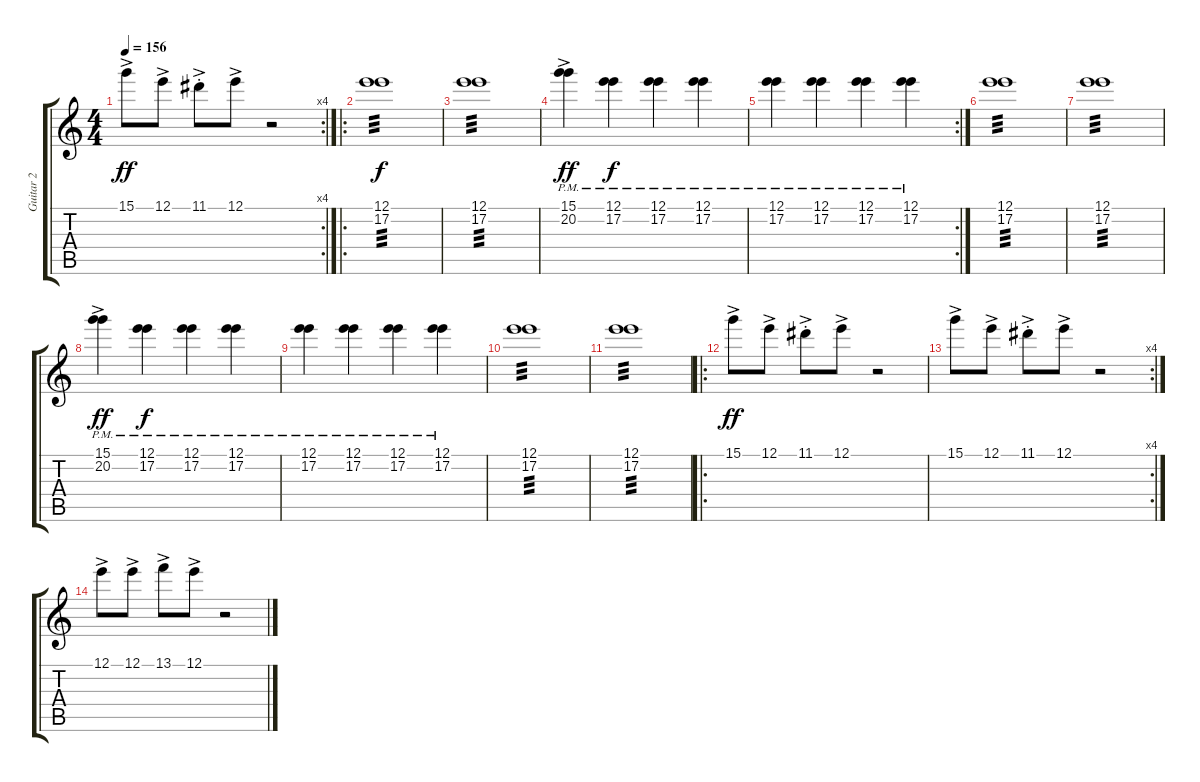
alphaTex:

\track ("Guitar 2" "Guitar 2") {instrument overdrivenguitar}
\staff {score tabs}
\tuning (E4 B3 G3 D3 A2 E2) {hide}
\rc 4
\ts (4 4)
\tempo 156
\clef g2
\ks c
15.1{ac}.8{dy ff} 12.1{ac}.8 11.1{ac st}.8 12.1{ac}.8 r.2 |
\ro
(12.1 17.2).1{tp 3 dy f} |
(12.1 17.2).1{tp 3} |
(15.1{ac pm} 20.2{ac pm}).4{dy ff} (12.1{pm} 17.2{pm}).4{dy f} (12.1{pm} 17.2{pm}).4 (12.1{pm} 17.2{pm}).4 |
\rc 2
(12.1{pm} 17.2{pm}).4 (12.1{pm} 17.2{pm}).4 (12.1{pm} 17.2{pm}).4 (12.1{pm} 17.2{pm}).4 |
(12.1 17.2).1{tp 3} |
(12.1 17.2).1{tp 3} |
(15.1{ac pm} 20.2{ac pm}).4{dy ff} (12.1{pm} 17.2{pm}).4{dy f} (12.1{pm} 17.2{pm}).4 (12.1{pm} 17.2{pm}).4 |
(12.1{pm} 17.2{pm}).4 (12.1{pm} 17.2{pm}).4 (12.1{pm} 17.2{pm}).4 (12.1{pm} 17.2{pm}).4 |
(12.1 17.2).1{tp 3} |
(12.1 17.2).1{tp 3} |
\ro
15.1{ac}.8{dy ff} 12.1{ac}.8 11.1{ac st}.8 12.1{ac}.8 r.2 |
\rc 4
15.1{ac}.8 12.1{ac}.8 11.1{ac st}.8 12.1{ac}.8 r.2 |
12.1{ac}.8 12.1{ac}.8 13.1{ac}.8 12.1{ac}.8 r.2
